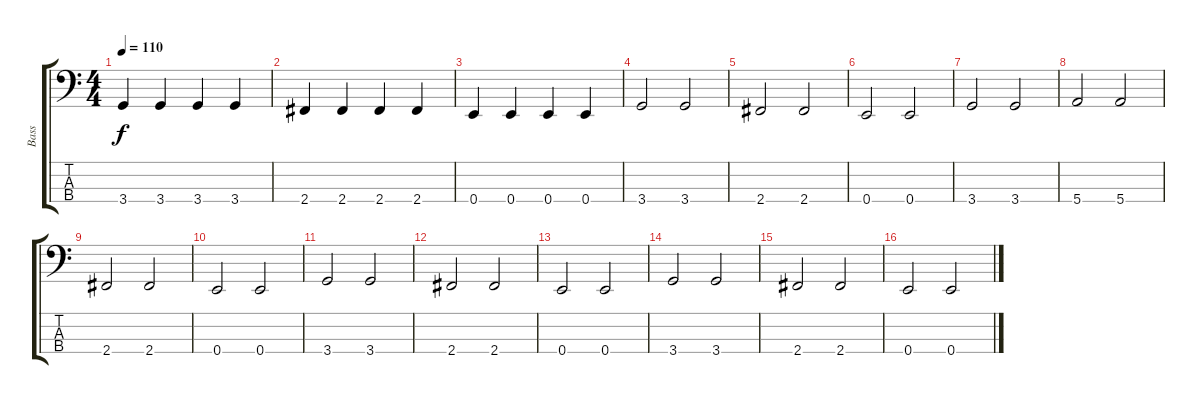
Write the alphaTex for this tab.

\track ("Bass" "Bass") {instrument electricguitarclean}
\staff {score tabs}
\tuning (G2 D2 A1 E1) {hide}
\ts (4 4)
\tempo 110
\clef f4
\ks c
3.4.4{dy f} 3.4.4 3.4.4 3.4.4 |
2.4.4 2.4.4 2.4.4 2.4.4 |
0.4.4 0.4.4 0.4.4 0.4.4 |
3.4.2 3.4.2 |
2.4.2 2.4.2 |
0.4.2 0.4.2 |
3.4.2 3.4.2 |
5.4.2 5.4.2 |
2.4.2 2.4.2 |
0.4.2 0.4.2 |
3.4.2 3.4.2 |
2.4.2 2.4.2 |
0.4.2 0.4.2 |
3.4.2 3.4.2 |
2.4.2 2.4.2 |
0.4.2 0.4.2
